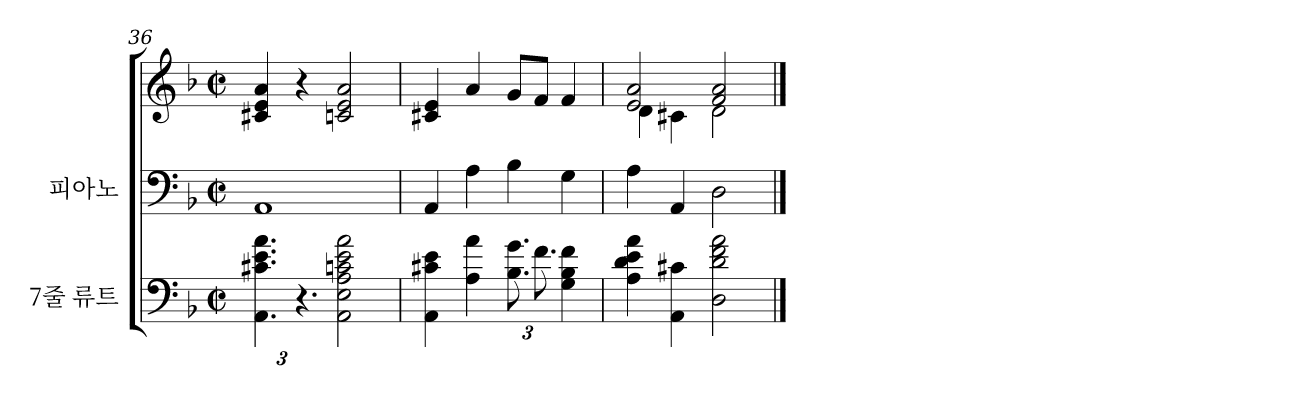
**kern	**kern	**kern
*part2	*part1	*part1
*staff3	*staff2	*staff1
*I"7줄 류트	*I"피아노	*
*	*clefF4	*clefG2
*k[b-]	*k[b-]	*k[b-]
*M2/2	*M2/2	*M2/2
*met(c|)	*met(c|)	*met(c|)
*Xbrackettup	*	*
=36	=36	=36
6.AA 6.c# 6.e 6.a	1AA	4c#X/ 4e/ 4a/
6.r	.	4r
2AA 2E 2A 2c 2e 2a	.	2cn/ 2e/ 2a/
=37	=37	=37
4AA 4c# 4e	4AA/	4c#X/ 4e/
4A 4a	4A\	4a/
12.B- 12.g	4B-\	8g/L
12.f	.	8f/J
4G 4B- 4f	4G\	4f/
!!LO:LB:g=z
=38	=38	=38
*	*	*^
4A 4d 4e 4a	4A\	2e/ 2a/	4d\
4AA 4c#	4AA/	.	4c#X\
2D 2d 2f 2a	2D\	2f/ 2a/	2d\
*	*	*v	*v
==	==	==
*-	*-	*-
